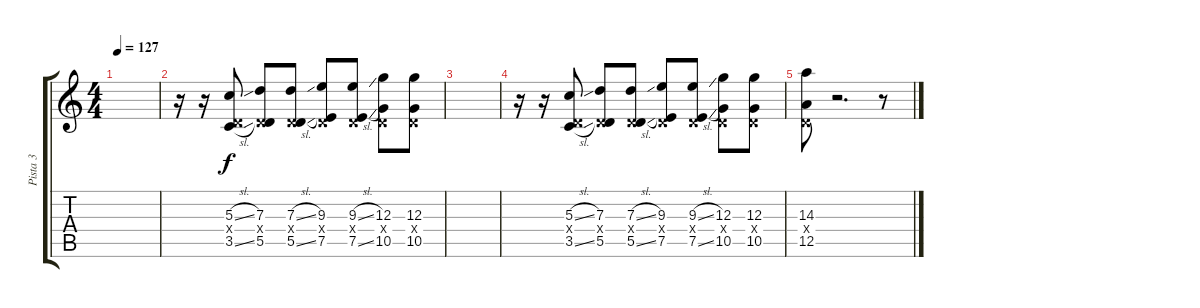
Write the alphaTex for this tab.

\track ("Pista 3" "Pista 3") {instrument distortionguitar}
\staff {score tabs}
\tuning (E4 B3 G3 D3 A2 E2) {hide}
\ts (4 4)
\tempo 127
\clef g2
\ks c
|
r.16 r.16 (5.3{sl} 0.4{x} 3.5{sl}).8 (7.3 0.4{x} 5.5).8 (7.3{sl} 0.4{x} 5.5{sl}).8 (9.3 0.4{x} 7.5).8 (9.3{sl} 0.4{x} 7.5{sl}).8 (12.3 0.4{x} 10.5).8 (12.3 0.4{x} 10.5).8 |
|
r.16{balance 0} r.16 (5.3{sl} 0.4{x} 3.5{sl}).8 (7.3 0.4{x} 5.5).8 (7.3{sl} 0.4{x} 5.5{sl}).8 (9.3 0.4{x} 7.5).8 (9.3{sl} 0.4{x} 7.5{sl}).8 (12.3 0.4{x} 10.5).8 (12.3 0.4{x} 10.5).8 |
(14.3 0.4{x} 12.5).8 r.2{d} r.8
